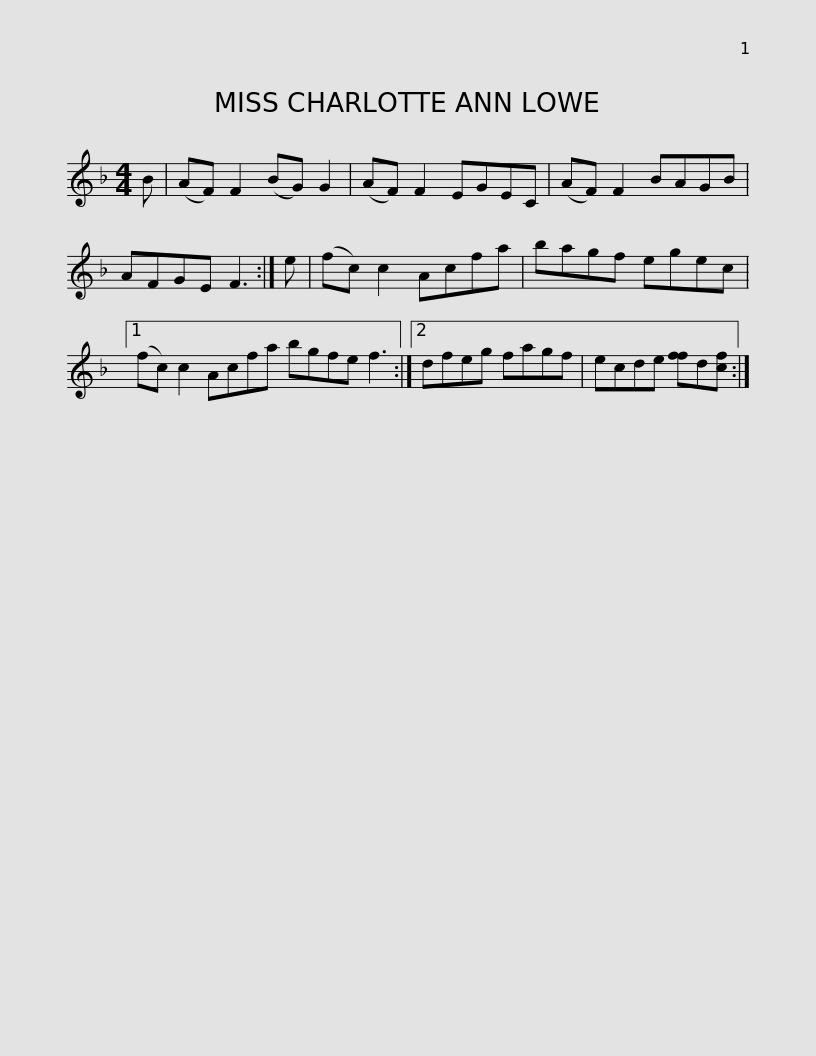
X:1
L:1/8
M:4/4
I:linebreak $
K:F
V:1 treble
V:1
 B | (AF) F2 (BG) G2 | (AF) F2 EGEC | (AF) F2 BAGB | AFGE F3 :| %5
 e | (fc) c2 Acfa |$ bagf egec |1 (fc) c2 Acfa bgfe f3 :|2 dfeg fagf | %10
 ecde [ff]d[cf] :| %11
